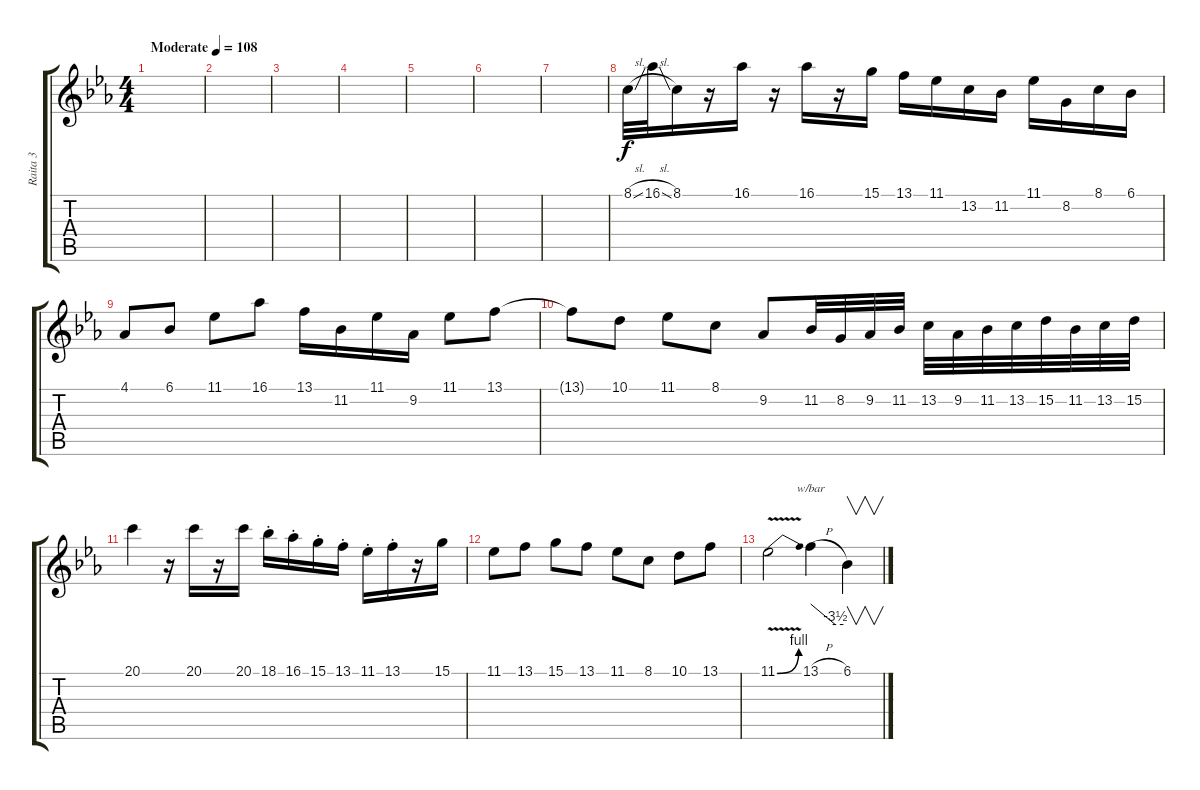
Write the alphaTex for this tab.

\track ("Raita 3" "Raita 3") {instrument lead3calliope}
\staff {score tabs}
\tuning (E4 B3 G3 D3 A2 E2) {hide}
\ts (4 4)
\tempo (108 "Moderate")
\clef g2
\ks cminor
|
|
|
|
|
|
|
8.1{sl}.32 16.1{sl}.32 8.1.16 r.16 16.1.16 r.16 16.1.16 r.16 15.1.16 13.1.16 11.1.16 13.2.16 11.2.16 11.1.16 8.2.16 8.1.16 6.1.16 |
4.1.8 6.1.8 11.1.8 16.1.8 13.1.16 11.2.16 11.1.16 9.2.16 11.1.8 13.1.8 |
13.1{t}.8 10.1.8 11.1.8 8.1.8 9.2.8 11.2.32 8.2.32 9.2.32 11.2.32 13.2.32 9.2.32 11.2.32 13.2.32 15.2.32 11.2.32 13.2.32 15.2.32 |
20.1.4 r.16 20.1.16 r.16 20.1.16 18.1{st}.16 16.1{st}.16 15.1{st}.16 13.1{st}.16 11.1{st}.16 13.1{st}.16 r.16 15.1.16 |
11.1.8 13.1.8 15.1.8 13.1.8 11.1.8 8.1.8 10.1.8 13.1.8 |
11.1{be (bend 0 0 60 4) v}.2 13.1{h}.4{tbe (custom default 0 0 45 -14 60 -14)} 6.1.4{v}
